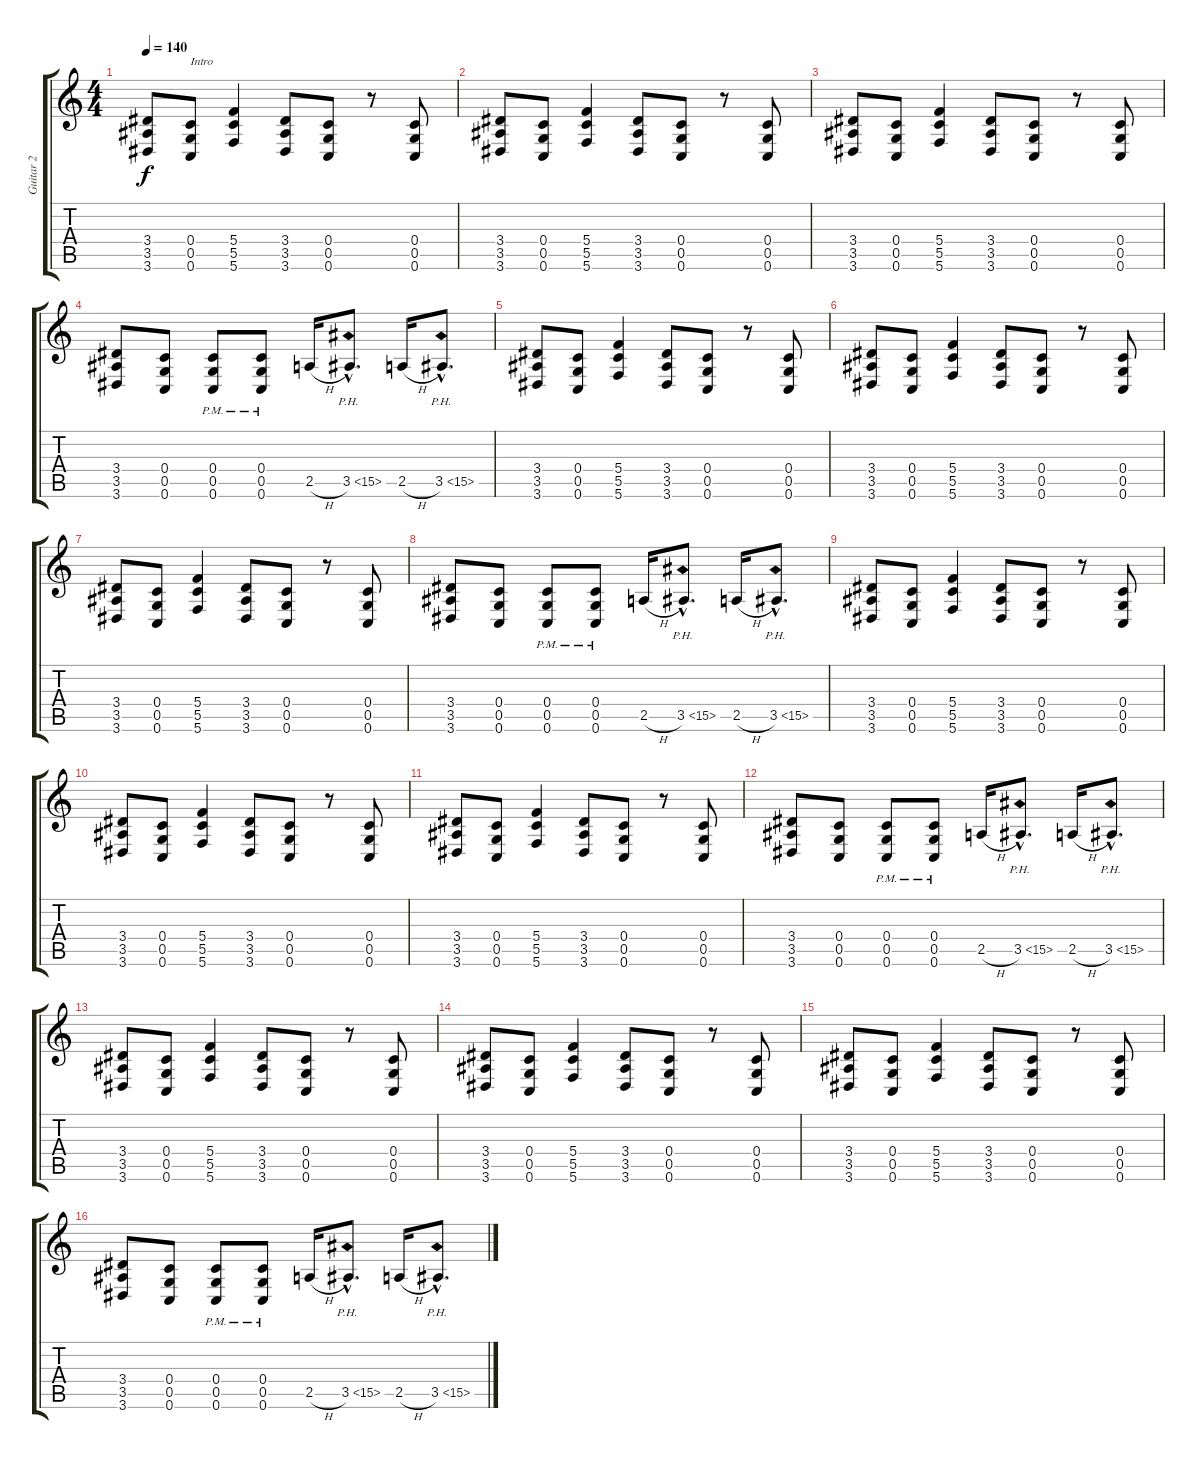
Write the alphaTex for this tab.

\track ("Guitar 2" "Guitar 2") {instrument distortionguitar}
\staff {score tabs}
\tuning (D4 A3 F3 C3 G2 C2) {hide}
\ts (4 4)
\tempo 140
\clef g2
\ks c
(3.4 3.5 3.6).8{dy f instrument distortionguitar} (0.4 0.5 0.6).8{txt "Intro"} (5.4 5.5 5.6).4 (3.4 3.5 3.6).8 (0.4 0.5 0.6).8 r.8 (0.4 0.5 0.6).8 |
(3.4 3.5 3.6).8 (0.4 0.5 0.6).8 (5.4 5.5 5.6).4 (3.4 3.5 3.6).8 (0.4 0.5 0.6).8 r.8 (0.4 0.5 0.6).8 |
(3.4 3.5 3.6).8 (0.4 0.5 0.6).8 (5.4 5.5 5.6).4 (3.4 3.5 3.6).8 (0.4 0.5 0.6).8 r.8 (0.4 0.5 0.6).8 |
(3.4 3.5 3.6).8 (0.4 0.5 0.6).8 (0.4{pm} 0.5{pm} 0.6{pm}).8 (0.4{pm} 0.5{pm} 0.6{pm}).8 2.5{h}.16 3.5{ph 12 hac}.8{d} 2.5{h}.16 3.5{ph 12 hac}.8{d} |
(3.4 3.5 3.6).8 (0.4 0.5 0.6).8 (5.4 5.5 5.6).4 (3.4 3.5 3.6).8 (0.4 0.5 0.6).8 r.8 (0.4 0.5 0.6).8 |
(3.4 3.5 3.6).8 (0.4 0.5 0.6).8 (5.4 5.5 5.6).4 (3.4 3.5 3.6).8 (0.4 0.5 0.6).8 r.8 (0.4 0.5 0.6).8 |
(3.4 3.5 3.6).8 (0.4 0.5 0.6).8 (5.4 5.5 5.6).4 (3.4 3.5 3.6).8 (0.4 0.5 0.6).8 r.8 (0.4 0.5 0.6).8 |
(3.4 3.5 3.6).8 (0.4 0.5 0.6).8 (0.4{pm} 0.5{pm} 0.6{pm}).8 (0.4{pm} 0.5{pm} 0.6{pm}).8 2.5{h}.16 3.5{ph 12 hac}.8{d} 2.5{h}.16 3.5{ph 12 hac}.8{d} |
(3.4 3.5 3.6).8 (0.4 0.5 0.6).8 (5.4 5.5 5.6).4 (3.4 3.5 3.6).8 (0.4 0.5 0.6).8 r.8 (0.4 0.5 0.6).8 |
(3.4 3.5 3.6).8 (0.4 0.5 0.6).8 (5.4 5.5 5.6).4 (3.4 3.5 3.6).8 (0.4 0.5 0.6).8 r.8 (0.4 0.5 0.6).8 |
(3.4 3.5 3.6).8 (0.4 0.5 0.6).8 (5.4 5.5 5.6).4 (3.4 3.5 3.6).8 (0.4 0.5 0.6).8 r.8 (0.4 0.5 0.6).8 |
(3.4 3.5 3.6).8 (0.4 0.5 0.6).8 (0.4{pm} 0.5{pm} 0.6{pm}).8 (0.4{pm} 0.5{pm} 0.6{pm}).8 2.5{h}.16 3.5{ph 12 hac}.8{d} 2.5{h}.16 3.5{ph 12 hac}.8{d} |
(3.4 3.5 3.6).8 (0.4 0.5 0.6).8 (5.4 5.5 5.6).4 (3.4 3.5 3.6).8 (0.4 0.5 0.6).8 r.8 (0.4 0.5 0.6).8 |
(3.4 3.5 3.6).8 (0.4 0.5 0.6).8 (5.4 5.5 5.6).4 (3.4 3.5 3.6).8 (0.4 0.5 0.6).8 r.8 (0.4 0.5 0.6).8 |
(3.4 3.5 3.6).8 (0.4 0.5 0.6).8 (5.4 5.5 5.6).4 (3.4 3.5 3.6).8 (0.4 0.5 0.6).8 r.8 (0.4 0.5 0.6).8 |
(3.4 3.5 3.6).8 (0.4 0.5 0.6).8 (0.4{pm} 0.5{pm} 0.6{pm}).8 (0.4{pm} 0.5{pm} 0.6{pm}).8 2.5{h}.16 3.5{ph 12 hac}.8{d} 2.5{h}.16 3.5{ph 12 hac}.8{d}
